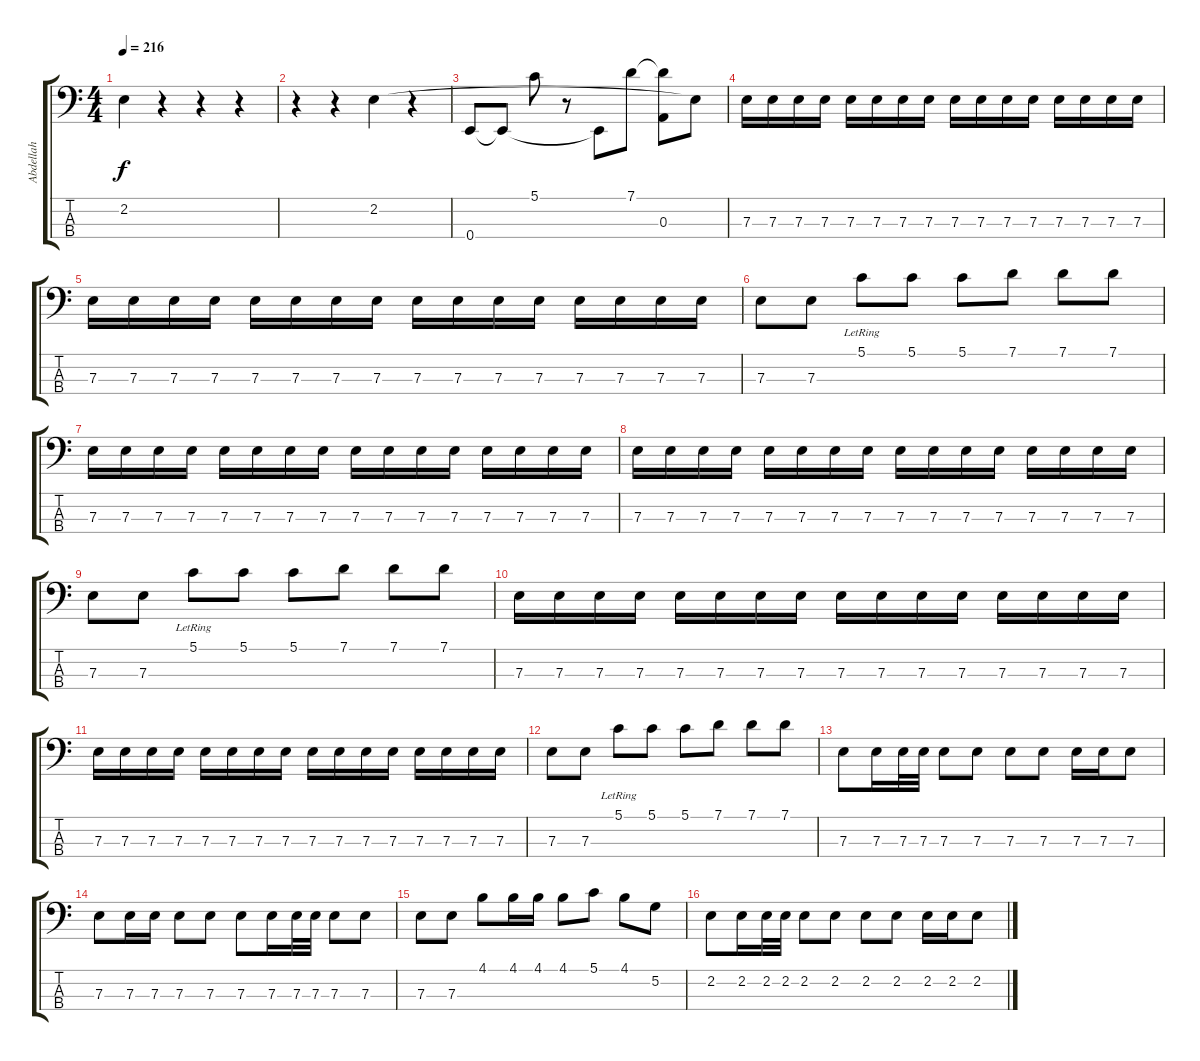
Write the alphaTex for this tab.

\track ("Abdellah" "Abdellah") {instrument fretlessbass}
\staff {score tabs}
\tuning (G2 D2 A1 E1) {hide}
\ts (4 4)
\tempo 216
\clef f4
\ks c
2.2.4{dy f instrument fretlessbass} r.4 r.4 r.4 |
r.4 r.4 2.2.4 r.4 |
0.4.8 0.4{t}.8 5.1.8 r.8 0.4{t}.8 7.1.8 (7.1{t} 0.3).8 2.2{t}.8 |
7.3.16 7.3.16 7.3.16 7.3.16 7.3.16 7.3.16 7.3.16 7.3.16 7.3.16 7.3.16 7.3.16 7.3.16 7.3.16 7.3.16 7.3.16 7.3.16 |
7.3.16 7.3.16 7.3.16 7.3.16 7.3.16 7.3.16 7.3.16 7.3.16 7.3.16 7.3.16 7.3.16 7.3.16 7.3.16 7.3.16 7.3.16 7.3.16 |
7.3.8 7.3.8 5.1{lr}.8 5.1.8 5.1.8 7.1.8 7.1.8 7.1.8 |
7.3.16 7.3.16 7.3.16 7.3.16 7.3.16 7.3.16 7.3.16 7.3.16 7.3.16 7.3.16 7.3.16 7.3.16 7.3.16 7.3.16 7.3.16 7.3.16 |
7.3.16 7.3.16 7.3.16 7.3.16 7.3.16 7.3.16 7.3.16 7.3.16 7.3.16 7.3.16 7.3.16 7.3.16 7.3.16 7.3.16 7.3.16 7.3.16 |
7.3.8 7.3.8 5.1{lr}.8 5.1.8 5.1.8 7.1.8 7.1.8 7.1.8 |
7.3.16 7.3.16 7.3.16 7.3.16 7.3.16 7.3.16 7.3.16 7.3.16 7.3.16 7.3.16 7.3.16 7.3.16 7.3.16 7.3.16 7.3.16 7.3.16 |
7.3.16 7.3.16 7.3.16 7.3.16 7.3.16 7.3.16 7.3.16 7.3.16 7.3.16 7.3.16 7.3.16 7.3.16 7.3.16 7.3.16 7.3.16 7.3.16 |
7.3.8 7.3.8 5.1{lr}.8 5.1.8 5.1.8 7.1.8 7.1.8 7.1.8 |
7.3.8 7.3.16 7.3.32 7.3.32 7.3.8 7.3.8 7.3.8 7.3.8 7.3.16 7.3.16 7.3.8 |
7.3.8 7.3.16 7.3.16 7.3.8 7.3.8 7.3.8 7.3.16 7.3.32 7.3.32 7.3.8 7.3.8 |
7.3.8 7.3.8 4.1.8 4.1.16 4.1.16 4.1.8 5.1.8 4.1.8 5.2.8 |
2.2.8 2.2.16 2.2.32 2.2.32 2.2.8 2.2.8 2.2.8 2.2.8 2.2.16 2.2.16 2.2.8
